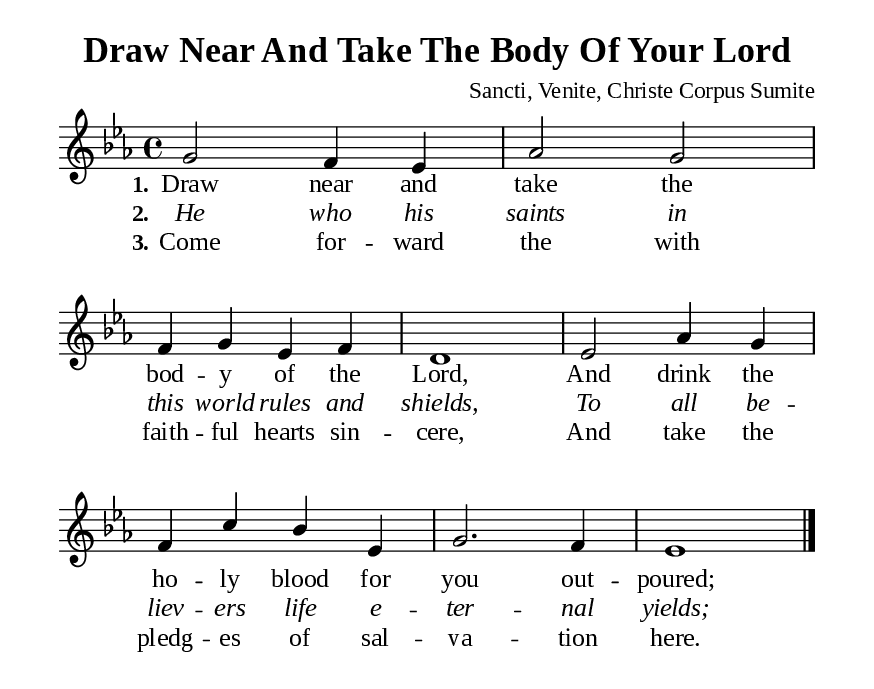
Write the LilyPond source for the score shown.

\version "2.18.2"

\header {
  title = "Draw Near And Take The Body Of Your Lord"
  composer = "Sancti, Venite, Christe Corpus Sumite"
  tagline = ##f
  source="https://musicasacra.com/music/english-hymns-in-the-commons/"
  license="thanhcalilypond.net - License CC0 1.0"
}

global= {
  \key ees \major
  \time 4/4
  \override Score.BarNumber.break-visibility = ##(#f #f #f)
  \override Lyrics.LyricSpace.minimum-distance = #3.0
}

\paper {
  #(set-paper-size "a5")
  top-margin = 10\mm
  bottom-margin = 5\mm
  left-margin = 10\mm
  right-margin = 10\mm
  indent = #0
  #(define fonts
	 (make-pango-font-tree "Liberation Serif"
	 		       "Liberation Serif"
			       "Liberation Serif"
			       (/ 20 20)))
  system-system-spacing = #'((basic-distance . 3) (padding . 5))
}

printItalic = \with {
  \override LyricText.font-shape = #'italic
}

% Verse music
musicVerseSoprano = \relative c' {
  %{	01	%} g'2 f4 ees |
  %{	02	%} aes2 g |
  %{	03	%} f4 g ees f |
  %{	04	%} d1 |
  %{	05	%} ees2 aes4 g |
  %{	06	%} f c' bes ees, |
  %{	07	%} g2. f4 |
  %{	08	%} ees1 \bar "|."
}

% Verse lyrics
verseOne = \lyricmode {
  \set stanza = #"1."
  Draw near and take the bod  -- y of the Lord,
  And drink the ho -- ly blood for you out -- poured;
}

verseTwo = \lyricmode {
  \set stanza = #"2."
  He who his saints in this world rules and shields,
  To all be -- liev -- ers life e -- ter -- nal yields;
}

verseThree = \lyricmode {
  \set stanza = #"3."
  Come for -- ward the with faith -- ful hearts sin -- cere,
  And take the pledg -- es of sal -- va -- tion here.
}

% Layout
\score {
    \new ChoirStaff <<
      \new Staff <<
        \clef "treble"
        \new Voice = "sopranos" { \global \stemUp \slurUp \musicVerseSoprano }
      >>
      \new Lyrics \lyricsto sopranos \verseOne
      \new Lyrics \printItalic \lyricsto sopranos \verseTwo
      \new Lyrics \lyricsto sopranos \verseThree
    >>
}
